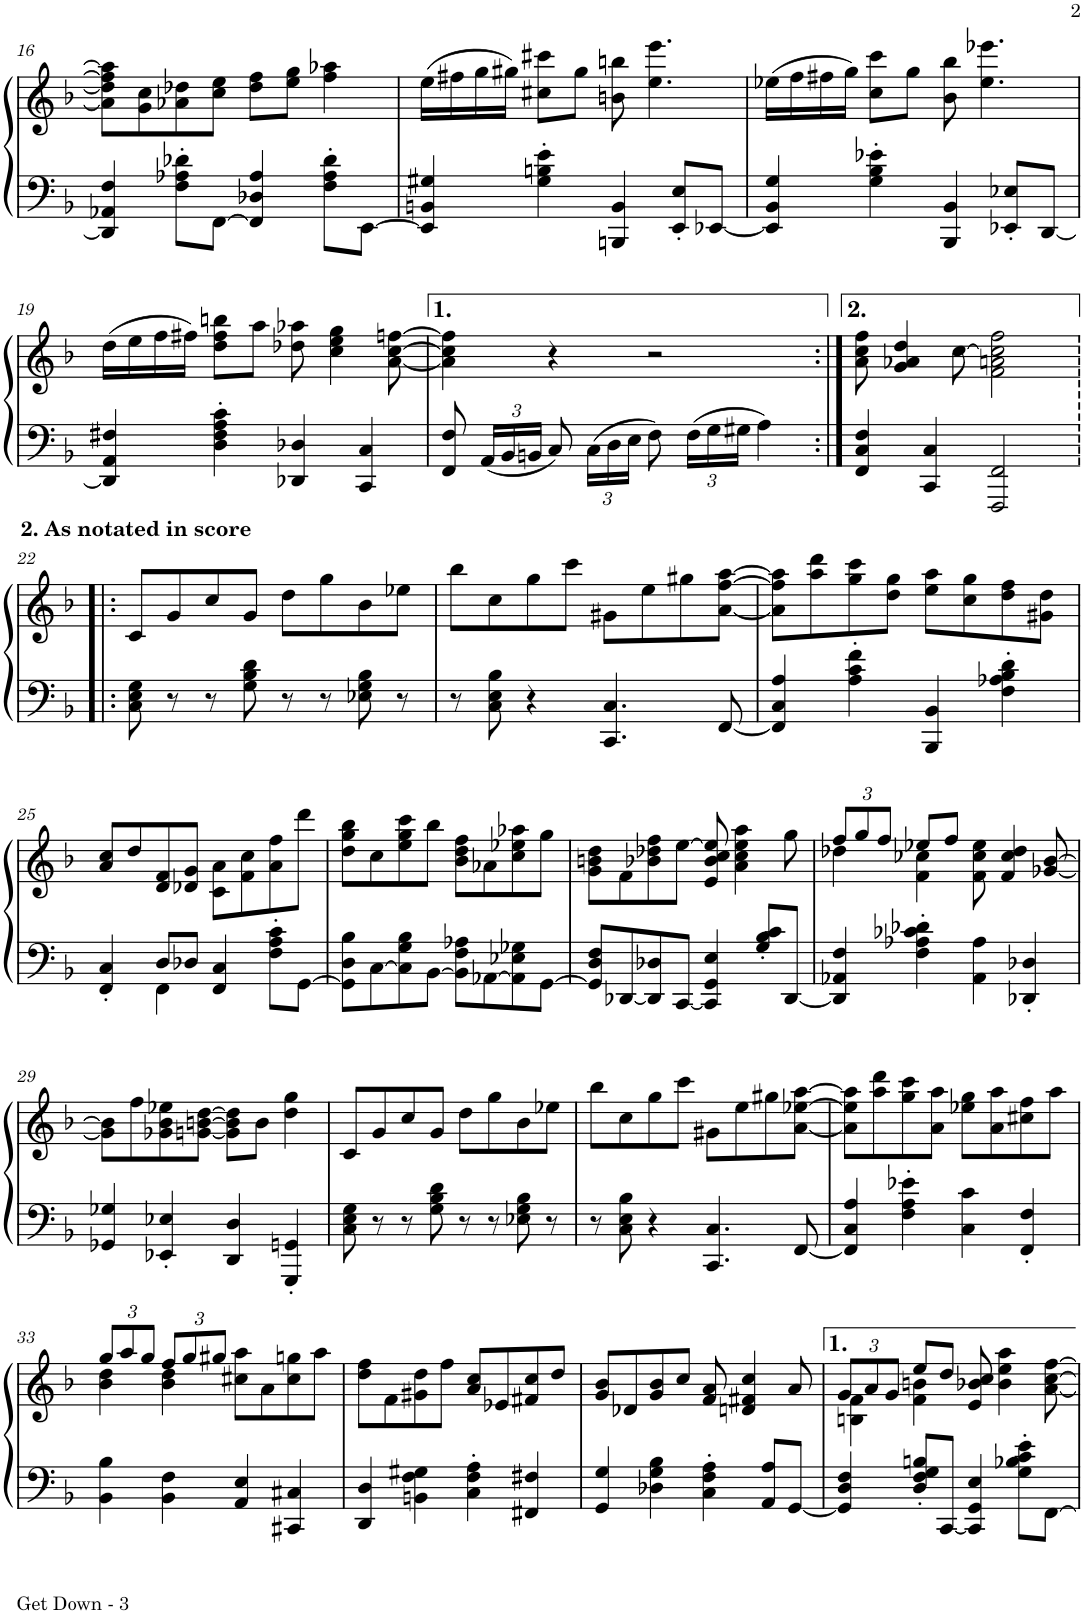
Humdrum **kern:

**kern	**kern
*part1	*part1
*staff2	*staff1
*I"Piano	*
*I'Pno.	*
!!LO:PB:g=z
*clefF4	*clefG2
*k[b-]	*k[b-]
*M4/4	*M4/4
*met(c)	*met(c)
=16	=16
4DD-/] 4AA-X/ 4F/	8a-\] 8dd-\] 8ff\] 8aa-\]L
.	8g\ 8cc\
8F\' 8A-X\' 8d-X\'L	8a-X\ 8dd-X\
[8FF\J	8cc\ 8ee\J
4FF/] 4D-X/ 4A-/	8dd-\ 8ff\L
.	8ee\ 8gg\J
8F\' 8A-\' 8d-\'L	4ff\ 4aa-X\
[8EE\J	.
=17	=17
4EE/] 4BBn/ 4G#X/	(16ee\LL
.	16ff#X\
.	16gg\
.	16gg#X\JJ)
4G#\' 4Bn\' 4e\'	8cc#X\ 8ccc#X\L
.	8gg#\J
4BBBn/ 4BB/	8bn\ 8bbn\
.	4.ee\ 4.eee\
8EE/' 8E/'L	.
[8EE-X/J	.
=18	=18
4EE-/] 4BB-/ 4G/	(16ee-X\LL
.	16ff\
.	16ff#X\
.	16gg\JJ)
4G\' 4B-\' 4e-X\'	8cc\ 8ccc\L
.	8gg\J
4BBB-/ 4BB-/	8b-\ 8bb-\
.	4.ee-\ 4.eee-X\
8EE-X/' 8E-X/'L	.
[8DD/J	.
!!LO:LB:g=z
=19	=19
4DD/] 4AA/ 4F#X/	(16dd\LL
.	16ee\
.	16ff\
.	16ff#X\JJ)
4D\' 4F#\' 4A\' 4c\'	8dd\ 8ff#\ 8bbn\L
.	8aa\J
4DD-X/ 4D-X/	8dd-X\ 8aa-X\
.	4cc\ 4ee\ 4gg\
4CC/ 4C/	.
.	[8a\ [8cc\ [8ffn\
=20	=20
8FF/ 8F/	4a\] 4cc\] 4ff\]
*Xbrackettup	*
24AA/LL	.
24BB-/	.
24BBn/JJ	.
8C/	4r
24C\LL	.
24D\	.
24E\JJ	.
8F\	2r
24F\LL	.
24G\	.
24G#X\JJ	.
4A\	.
=21:|!	=21:|!
4FF/ 4C/ 4F/	8a\ 8cc\ 8ff\
.	4g/ 4a-X/ 4dd/
4CC/ 4C/	.
.	[8cc\
2FFF/ 2FF/	2f\ 2an\ 2cc\] 2ff\
!!LO:LB:g=z
=22!|:	=22!|:
!	!LO:TX:a:B:t=2. As notated in score
8C\ 8E\ 8G\	8c/L
8r	8g/
8r	8cc/
8G\ 8B-\ 8d\	8g/J
8r	8dd\L
8r	8gg\
8E-X\ 8G\ 8B-\	8b-\
8r	8ee-X\J
=23	=23
8r	8bb-\L
8C\ 8E\ 8B-\	8cc\
4r	8gg\
.	8ccc\J
4.CC/ 4.C/	8g#X\L
.	8ee\
.	8gg#X\
[8FF/	[8a\ [8ff\ [8aa\J
=24	=24
4FF/] 4C/ 4A/	8a\] 8ff\] 8aa\]L
.	8aa\ 8ddd\
4A\' 4c\' 4f\'	8gg\ 8ccc\
.	8dd\ 8gg\J
4BBB-/ 4BB-/	8ee\ 8aa\L
.	8cc\ 8gg\
4F\' 4A-X\' 4B-\' 4d\'	8dd\ 8ff\
.	8g#X\ 8dd\J
!!LO:LB:g=z
=25	=25
*^	*
4FF/' 4C/'	4ryy	8a/ 8cc/L
.	.	8dd/
8D/L	4FF\	8d/ 8f/
8D-X/J	.	8d-X/ 8g/J
4FF/ 4C/	2ryy	8c\ 8a\L
.	.	8f\ 8cc\
8F\' 8A\' 8c\'L	.	8a\ 8ff\
[8GG\J	.	8ddd\J
*v	*v	*
=26	=26
8GG\] 8D\ 8B-\L	8dd\ 8gg\ 8bb-\L
[8C\	8cc\
8C\] 8G\ 8B-\	8ee\ 8gg\ 8ccc\
[8BB-\J	8bb-\J
8BB-\] 8F\ 8A-X\L	8b-\ 8dd\ 8ff\L
[8AA-X\	8a-X\
8AA-\] 8E-X\ 8G-X\	8cc\ 8ee-X\ 8aa-X\
[8GG\J	8gg\J
=27	=27
8GG/] 8D/ 8F/L	8g\ 8bn\ 8dd\L
[8DD-X/	8f\
8DD-/] 8D-X/	8b-X\ 8dd-X\ 8ff\
[8CC/J	[8ee\J
4CC/] 4GG/ 4E/	8e/ 8b-/ 8cc/ 8ee/]
.	4a\ 4cc\ 4ee\ 4aa\
8G/' 8B-/' 8c/'L	.
[8DD-/J	8gg\
=28	=28
*	*Xbrackettup
*	*^
4DD-/] 4AA-X/ 4F/	12ff/L	4dd-X\
.	12gg/	.
.	12ff/J	.
4F\' 4A-X\' 4c-X\' 4d-X\'	8ee-X/L	4f\ 4cc-X\
.	8ff/J	.
4AA-\ 4A-\	8f\ 8cc-\ 8ee-\	2ryy
.	4f/ 4cc-/ 4dd-/	.
4DD-X/' 4D-X/'	.	.
.	[8g-X/ [8b-/	.
*	*v	*v
!!LO:LB:g=z
=29	=29
4GG-X/ 4G-X/	8g-\] 8b-\]L
.	8ff\
4EE-X/' 4E-X/'	8g-X\ 8b-\ 8ee-X\
.	[8gn\ [8bn\ [8dd\J
4DD/ 4D/	8g\] 8b\] 8dd\]L
.	8b\J
4GGG/' 4GGn/'	4dd\ 4gg\
=30	=30
8C\ 8E\ 8G\	8c/L
8r	8g/
8r	8cc/
8G\ 8B-\ 8d\	8g/J
8r	8dd\L
8r	8gg\
8E-X\ 8G\ 8B-\	8b-\
8r	8ee-X\J
=31	=31
8r	8bb-\L
8C\ 8E\ 8B-\	8cc\
4r	8gg\
.	8ccc\J
4.CC/ 4.C/	8g#X\L
.	8ee\
.	8gg#X\
[8FF/	[8a\ [8ee-X\ [8aa\J
=32	=32
4FF/] 4C/ 4A/	8a\] 8ee-\] 8aa\]L
.	8aa\ 8ddd\
4F\' 4A\' 4e-X\'	8gg\ 8ccc\
.	8a\ 8aa\J
4C\ 4c\	8ee-X\ 8gg\L
.	8a\ 8aa\
4FF/' 4F/'	8cc#X\ 8ff\
.	8aa\J
!!LO:LB:g=z
=33	=33
*	*^
4BB-\ 4B-\	12gg/L	4b-\ 4dd\
.	12aa/	.
.	12gg/J	.
4BB-\ 4F\	12ff/L	4b-\ 4dd\
.	12gg/	.
.	12gg#X/J	.
4AA/ 4E/	8cc#X\ 8aa\L	2ryy
.	8a\	.
4CC#X/ 4C#X/	8cc#\ 8ggn\	.
.	8aa\J	.
*	*v	*v
=34	=34
4DD/ 4D/	8dd\ 8ff\L
.	8f\
4BBn\ 4F\ 4G#X\	8g#X\ 8dd\
.	8ff\J
4C\' 4F\' 4A\'	8a/ 8cc/L
.	8e-X/
4FF#X/ 4F#X/	8f#X/ 8cc/
.	8dd/J
=35	=35
4GG/ 4G/	8g/ 8b-/L
.	8d-X/
4D-X\ 4G\ 4B-\	8g/ 8b-/
.	8cc/J
4C\' 4F\' 4A\'	8f/ 8a/
.	4dn/ 4f#X/ 4cc/
8AA/ 8A/L	.
[8GG/J	8a/
=36	=36
*	*^
4GG/] 4D/ 4F/	12g/L	4Bn\ 4f\
.	12a/	.
.	12g/J	.
8D/' 8F/' 8G/' 8Bn/'L	8ee/L	4f\ 4bn\
[8CC/J	8dd/J	.
4CC/] 4GG/ 4E/	8e/ 8b-X/ 8cc/	2ryy
.	4b-\ 4ee\ 4aa\	.
8G\' 8B-X\' 8c\' 8e\'L	.	.
[8FF\J	[8a\ [8cc\ [8ff\	.
*	*v	*v
=	=
*-	*-
